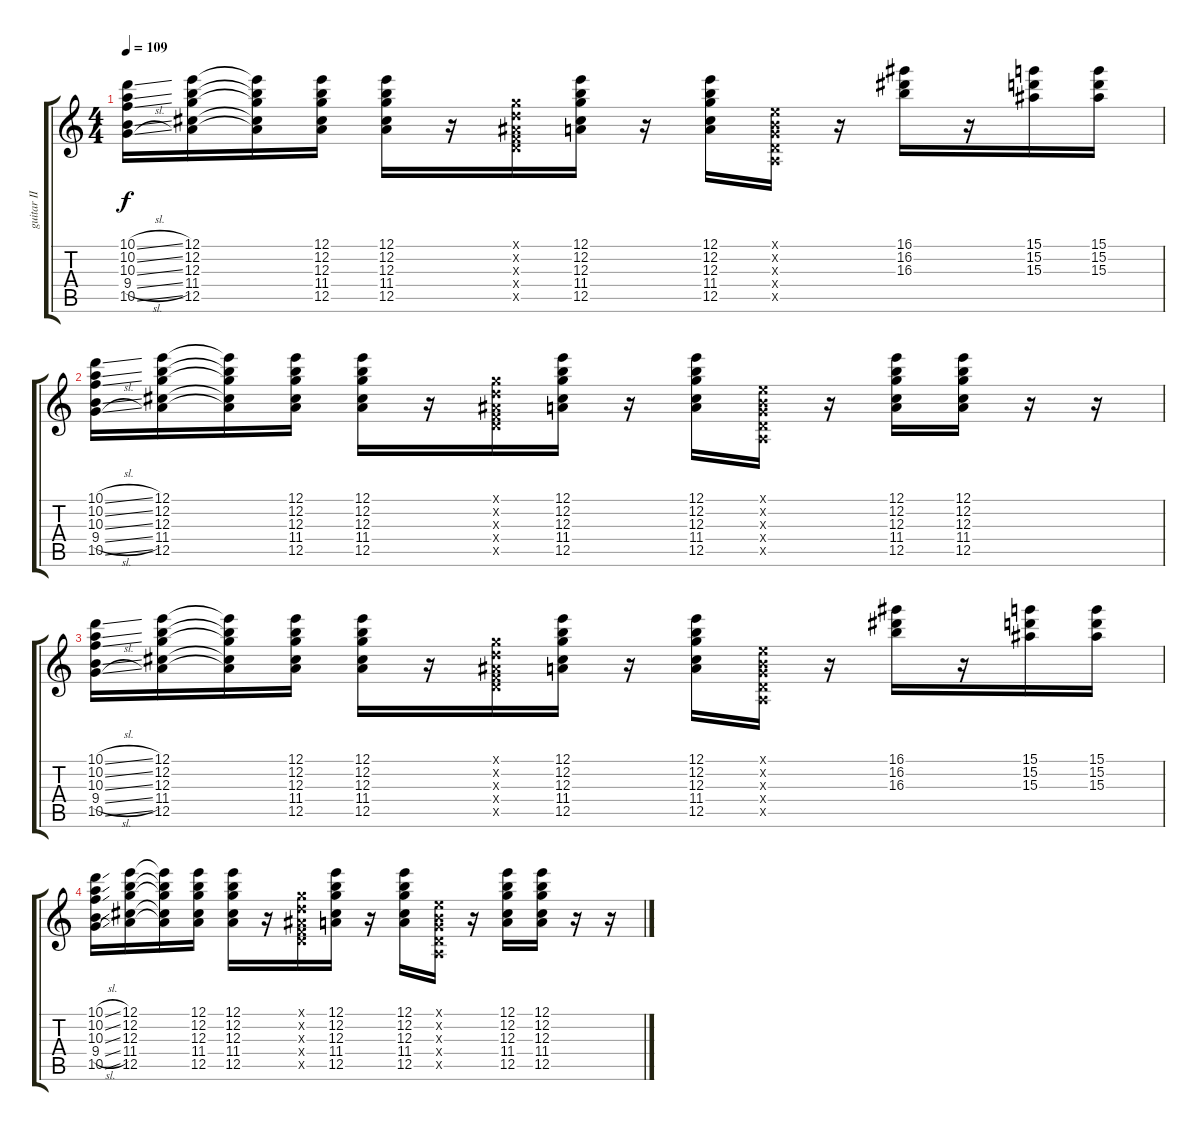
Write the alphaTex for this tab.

\track ("guitar II" "guitar II") {instrument electricguitarclean}
\staff {score tabs}
\tuning (E4 B3 G3 D3 A2 E2) {hide}
\ts (4 4)
\tempo 109
\clef g2
\ks aminor
(10.1{sl} 10.2{sl} 10.3{sl} 9.4{sl} 10.5{sl}).16{dy f} (12.1 12.2 12.3 11.4 12.5).16 (12.1{t} 12.2{t} 12.3{t} 11.4{t} 12.5{t}).16 (12.1 12.2 12.3 11.4 12.5).16 (12.1 12.2 12.3 11.4 12.5).16 r.16 (3.1{x} 3.2{x} 3.3{x} 3.4{x} 5.5{x}).16 (12.1 12.2 12.3 11.4 12.5).16 r.16 (12.1 12.2 12.3 11.4 12.5).16 (0.1{x} 0.2{x} 0.3{x} 0.4{x} 0.5{x}).16 r.16 (16.1 16.2 16.3).16 r.16 (15.1 15.2 15.3).16 (15.1 15.2 15.3).16 |
(10.1{sl} 10.2{sl} 10.3{sl} 9.4{sl} 10.5{sl}).16 (12.1 12.2 12.3 11.4 12.5).16 (12.1{t} 12.2{t} 12.3{t} 11.4{t} 12.5{t}).16 (12.1 12.2 12.3 11.4 12.5).16 (12.1 12.2 12.3 11.4 12.5).16 r.16 (3.1{x} 3.2{x} 3.3{x} 3.4{x} 5.5{x}).16 (12.1 12.2 12.3 11.4 12.5).16 r.16 (12.1 12.2 12.3 11.4 12.5).16 (0.1{x} 0.2{x} 0.3{x} 0.4{x} 0.5{x}).16 r.16 (12.1 12.2 12.3 11.4 12.5).16 (12.1 12.2 12.3 11.4 12.5).16 r.16 r.16 |
(10.1{sl} 10.2{sl} 10.3{sl} 9.4{sl} 10.5{sl}).16 (12.1 12.2 12.3 11.4 12.5).16 (12.1{t} 12.2{t} 12.3{t} 11.4{t} 12.5{t}).16 (12.1 12.2 12.3 11.4 12.5).16 (12.1 12.2 12.3 11.4 12.5).16 r.16 (3.1{x} 3.2{x} 3.3{x} 3.4{x} 5.5{x}).16 (12.1 12.2 12.3 11.4 12.5).16 r.16 (12.1 12.2 12.3 11.4 12.5).16 (0.1{x} 0.2{x} 0.3{x} 0.4{x} 0.5{x}).16 r.16 (16.1 16.2 16.3).16 r.16 (15.1 15.2 15.3).16 (15.1 15.2 15.3).16 |
(10.1{sl} 10.2{sl} 10.3{sl} 9.4{sl} 10.5{sl}).16 (12.1 12.2 12.3 11.4 12.5).16 (12.1{t} 12.2{t} 12.3{t} 11.4{t} 12.5{t}).16 (12.1 12.2 12.3 11.4 12.5).16 (12.1 12.2 12.3 11.4 12.5).16 r.16 (3.1{x} 3.2{x} 3.3{x} 3.4{x} 5.5{x}).16 (12.1 12.2 12.3 11.4 12.5).16 r.16 (12.1 12.2 12.3 11.4 12.5).16 (0.1{x} 0.2{x} 0.3{x} 0.4{x} 0.5{x}).16 r.16 (12.1 12.2 12.3 11.4 12.5).16 (12.1 12.2 12.3 11.4 12.5).16 r.16 r.16
